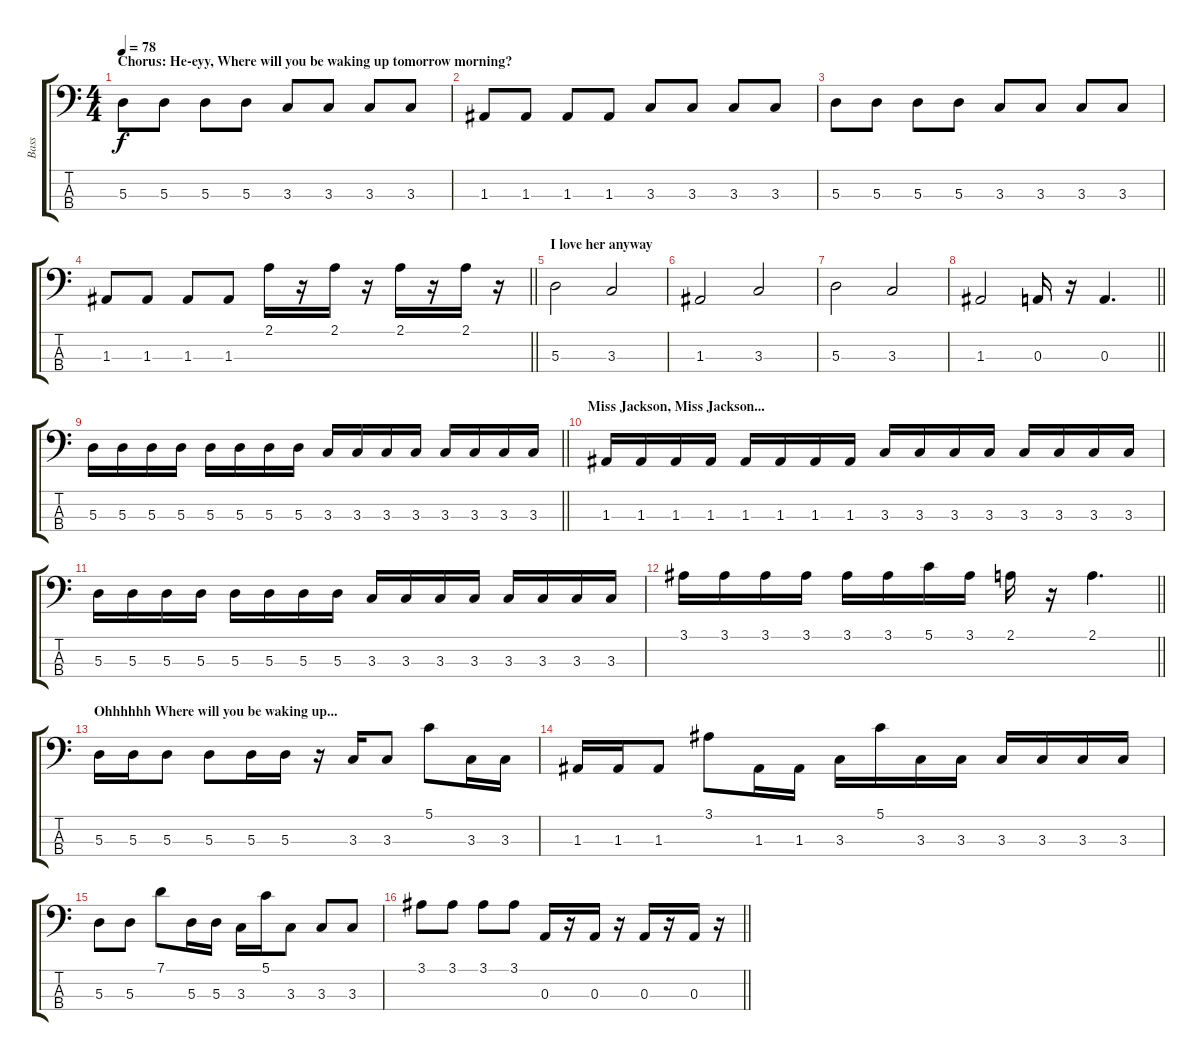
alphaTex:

\track ("Bass" "Bass") {instrument electricbassfinger}
\staff {score tabs}
\tuning (G2 D2 A1 E1) {hide}
\ts (4 4)
\section ("" "Chorus: He-eyy, Where will you be waking up tomorrow morning?")
\tempo 78
\clef f4
\ks c
5.3.8{dy f} 5.3.8 5.3.8 5.3.8 3.3.8 3.3.8 3.3.8 3.3.8 |
1.3.8 1.3.8 1.3.8 1.3.8 3.3.8 3.3.8 3.3.8 3.3.8 |
5.3.8 5.3.8 5.3.8 5.3.8 3.3.8 3.3.8 3.3.8 3.3.8 |
\barLineRight lightlight
1.3.8 1.3.8 1.3.8 1.3.8 2.1.16 r.16 2.1.16 r.16 2.1.16 r.16 2.1.16 r.16 |
\section ("" "I love her anyway")
5.3.2 3.3.2 |
1.3.2 3.3.2 |
5.3.2 3.3.2 |
\barLineRight lightlight
1.3.2 0.3.16 r.16 0.3.4{d} |
\barLineRight lightlight
5.3.16 5.3.16 5.3.16 5.3.16 5.3.16 5.3.16 5.3.16 5.3.16 3.3.16 3.3.16 3.3.16 3.3.16 3.3.16 3.3.16 3.3.16 3.3.16 |
\section ("" "Miss Jackson, Miss Jackson...")
1.3.16 1.3.16 1.3.16 1.3.16 1.3.16 1.3.16 1.3.16 1.3.16 3.3.16 3.3.16 3.3.16 3.3.16 3.3.16 3.3.16 3.3.16 3.3.16 |
5.3.16 5.3.16 5.3.16 5.3.16 5.3.16 5.3.16 5.3.16 5.3.16 3.3.16 3.3.16 3.3.16 3.3.16 3.3.16 3.3.16 3.3.16 3.3.16 |
\barLineRight lightlight
3.1.16 3.1.16 3.1.16 3.1.16 3.1.16 3.1.16 5.1.16 3.1.16 2.1.16 r.16 2.1.4{d} |
\section ("" "Ohhhhhh Where will you be waking up...")
5.3.16 5.3.16 5.3.8 5.3.8 5.3.16 5.3.16 r.16 3.3.16 3.3.8 5.1.8 3.3.16 3.3.16 |
1.3.16 1.3.16 1.3.8 3.1.8 1.3.16 1.3.16 3.3.16 5.1.16 3.3.16 3.3.16 3.3.16 3.3.16 3.3.16 3.3.16 |
5.3.8 5.3.8 7.1.8 5.3.16 5.3.16 3.3.16 5.1.16 3.3.8 3.3.8 3.3.8 |
\barLineRight lightlight
3.1.8 3.1.8 3.1.8 3.1.8 0.3.16 r.16 0.3.16 r.16 0.3.16 r.16 0.3.16 r.16
